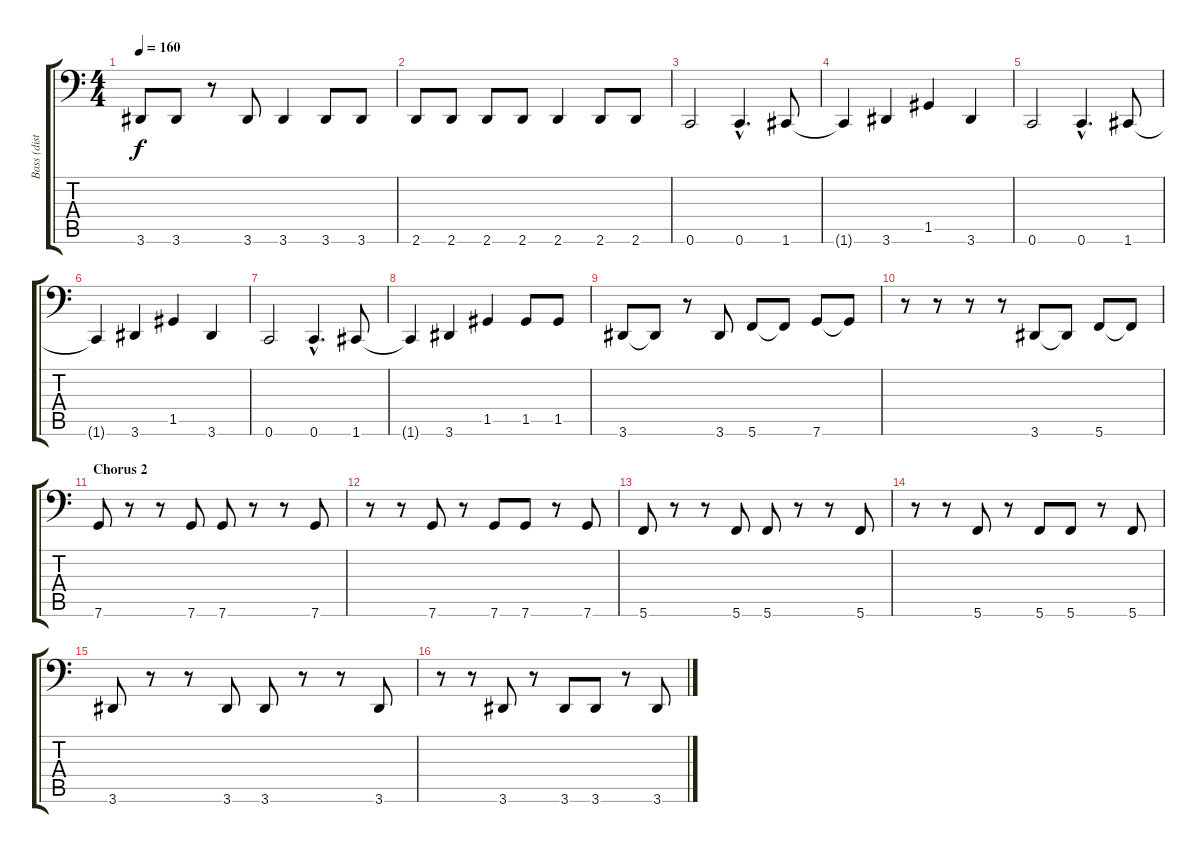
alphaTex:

\track ("Bass (distortion)" "Bass (dist") {instrument synthbass1}
\staff {score tabs}
\tuning (D3 A2 F2 C2 G1 C1) {hide}
\ts (4 4)
\tempo 160
\clef f4
\ks c
3.6.8{dy f} 3.6.8 r.8 3.6.8 3.6.4 3.6.8 3.6.8 |
2.6.8 2.6.8 2.6.8 2.6.8 2.6.4 2.6.8 2.6.8 |
0.6.2 0.6{hac}.4{d} 1.6.8 |
1.6{t}.4 3.6.4 1.5.4 3.6.4 |
0.6.2 0.6{hac}.4{d} 1.6.8 |
1.6{t}.4 3.6.4 1.5.4 3.6.4 |
0.6.2 0.6{hac}.4{d} 1.6.8 |
1.6{t}.4 3.6.4 1.5.4 1.5.8 1.5.8 |
3.6.8 3.6{t}.8 r.8 3.6.8 5.6.8 5.6{t}.8 7.6.8 7.6{t}.8 |
r.8 r.8 r.8 r.8 3.6.8 3.6{t}.8 5.6.8 5.6{t}.8 |
\section ("" "Chorus 2")
7.6.8 r.8 r.8 7.6.8 7.6.8 r.8 r.8 7.6.8 |
r.8 r.8 7.6.8 r.8 7.6.8 7.6.8 r.8 7.6.8 |
5.6.8 r.8 r.8 5.6.8 5.6.8 r.8 r.8 5.6.8 |
r.8 r.8 5.6.8 r.8 5.6.8 5.6.8 r.8 5.6.8 |
3.6.8 r.8 r.8 3.6.8 3.6.8 r.8 r.8 3.6.8 |
r.8 r.8 3.6.8 r.8 3.6.8 3.6.8 r.8 3.6.8
